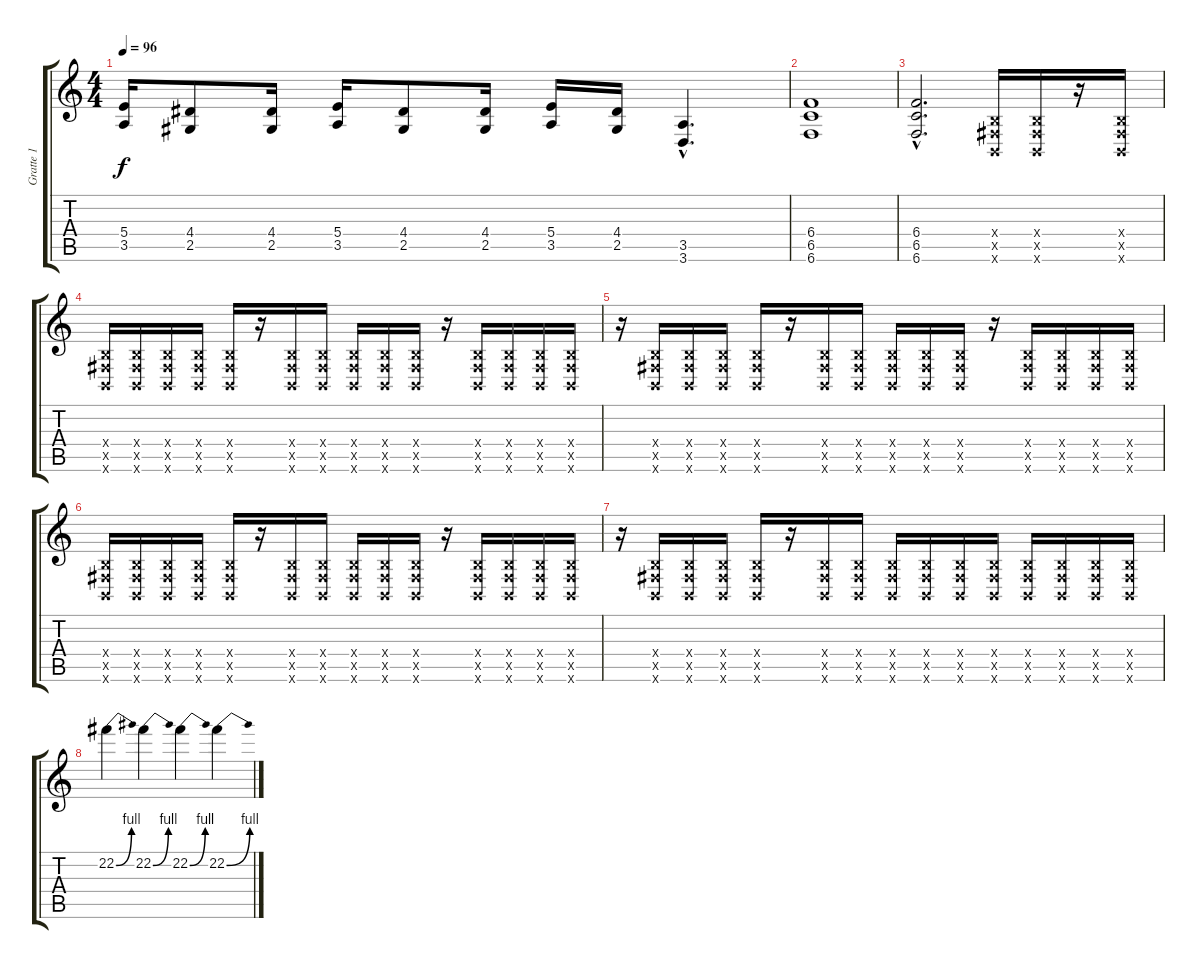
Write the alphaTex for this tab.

\track ("Gratte 1" "Gratte 1") {instrument distortionguitar}
\staff {score tabs}
\tuning (Db4 Ab3 E3 B2 Gb2 B1) {hide}
\ts (4 4)
\tempo 96
\clef g2
\ks c
(5.4 3.5).16{dy f} (4.4 2.5).8 (4.4 2.5).16 (5.4 3.5).16 (4.4 2.5).8 (4.4 2.5).16 (5.4 3.5).16 (4.4 2.5).16 (3.5{hac} 3.6{hac}).4{d} |
(6.4 6.5 6.6).1 |
(6.4{hac} 6.5{hac} 6.6{hac}).2{d} (0.4{x} 0.5{x} 0.6{x}).16 (0.4{x} 0.5{x} 0.6{x}).16 r.16 (0.4{x} 0.5{x} 0.6{x}).16 |
(0.4{x} 0.5{x} 0.6{x}).16 (0.4{x} 0.5{x} 0.6{x}).16 (0.4{x} 0.5{x} 0.6{x}).16 (0.4{x} 0.5{x} 0.6{x}).16 (0.4{x} 0.5{x} 0.6{x}).16 r.16 (0.4{x} 0.5{x} 0.6{x}).16 (0.4{x} 0.5{x} 0.6{x}).16 (0.4{x} 0.5{x} 0.6{x}).16 (0.4{x} 0.5{x} 0.6{x}).16 (0.4{x} 0.5{x} 0.6{x}).16 r.16 (0.4{x} 0.5{x} 0.6{x}).16 (0.4{x} 0.5{x} 0.6{x}).16 (0.4{x} 0.5{x} 0.6{x}).16 (0.4{x} 0.5{x} 0.6{x}).16 |
r.16 (0.4{x} 0.5{x} 0.6{x}).16 (0.4{x} 0.5{x} 0.6{x}).16 (0.4{x} 0.5{x} 0.6{x}).16 (0.4{x} 0.5{x} 0.6{x}).16 r.16 (0.4{x} 0.5{x} 0.6{x}).16 (0.4{x} 0.5{x} 0.6{x}).16 (0.4{x} 0.5{x} 0.6{x}).16 (0.4{x} 0.5{x} 0.6{x}).16 (0.4{x} 0.5{x} 0.6{x}).16 r.16 (0.4{x} 0.5{x} 0.6{x}).16 (0.4{x} 0.5{x} 0.6{x}).16 (0.4{x} 0.5{x} 0.6{x}).16 (0.4{x} 0.5{x} 0.6{x}).16 |
(0.4{x} 0.5{x} 0.6{x}).16 (0.4{x} 0.5{x} 0.6{x}).16 (0.4{x} 0.5{x} 0.6{x}).16 (0.4{x} 0.5{x} 0.6{x}).16 (0.4{x} 0.5{x} 0.6{x}).16 r.16 (0.4{x} 0.5{x} 0.6{x}).16 (0.4{x} 0.5{x} 0.6{x}).16 (0.4{x} 0.5{x} 0.6{x}).16 (0.4{x} 0.5{x} 0.6{x}).16 (0.4{x} 0.5{x} 0.6{x}).16 r.16 (0.4{x} 0.5{x} 0.6{x}).16 (0.4{x} 0.5{x} 0.6{x}).16 (0.4{x} 0.5{x} 0.6{x}).16 (0.4{x} 0.5{x} 0.6{x}).16 |
r.16 (0.4{x} 0.5{x} 0.6{x}).16 (0.4{x} 0.5{x} 0.6{x}).16 (0.4{x} 0.5{x} 0.6{x}).16 (0.4{x} 0.5{x} 0.6{x}).16 r.16 (0.4{x} 0.5{x} 0.6{x}).16 (0.4{x} 0.5{x} 0.6{x}).16 (0.4{x} 0.5{x} 0.6{x}).16 (0.4{x} 0.5{x} 0.6{x}).16 (0.4{x} 0.5{x} 0.6{x}).16 (0.4{x} 0.5{x} 0.6{x}).16 (0.4{x} 0.5{x} 0.6{x}).16 (0.4{x} 0.5{x} 0.6{x}).16 (0.4{x} 0.5{x} 0.6{x}).16 (0.4{x} 0.5{x} 0.6{x}).16 |
22.2{be (bend 0 0 60 4)}.4{volume 10} 22.2{be (bend 0 0 60 4)}.4 22.2{be (bend 0 0 60 4)}.4 22.2{be (bend 0 0 60 4)}.4
